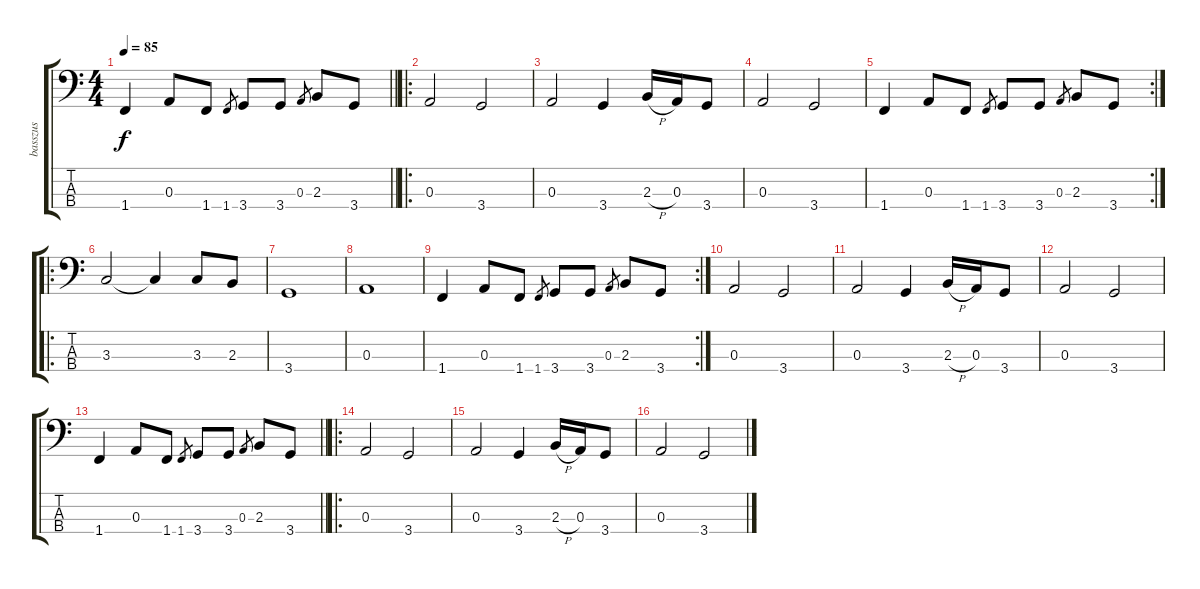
\track ("basszus" "basszus") {instrument electricbassfinger}
\staff {score tabs}
\tuning (G2 D2 A1 E1) {hide}
\ts (4 4)
\tempo 85
\clef f4
\barLineRight lightlight
\ks c
1.4.4{dy f} 0.3.8 1.4.8 1.4.8{gr} 3.4.8 3.4.8 0.3.8{gr} 2.3.8 3.4.8 |
\ro
0.3.2 3.4.2 |
0.3.2 3.4.4 2.3{h}.16 0.3.16 3.4.8 |
0.3.2 3.4.2 |
\rc 2
1.4.4 0.3.8 1.4.8 1.4.8{gr} 3.4.8 3.4.8 0.3.8{gr} 2.3.8 3.4.8 |
\ro
3.3.2 3.3{t}.4 3.3.8 2.3.8 |
3.4.1 |
0.3.1 |
\rc 2
1.4.4 0.3.8 1.4.8 1.4.8{gr} 3.4.8 3.4.8 0.3.8{gr} 2.3.8 3.4.8 |
0.3.2 3.4.2 |
0.3.2 3.4.4 2.3{h}.16 0.3.16 3.4.8 |
0.3.2 3.4.2 |
\barLineRight lightlight
1.4.4 0.3.8 1.4.8 1.4.8{gr} 3.4.8 3.4.8 0.3.8{gr} 2.3.8 3.4.8 |
\ro
0.3.2 3.4.2 |
0.3.2 3.4.4 2.3{h}.16 0.3.16 3.4.8 |
0.3.2 3.4.2
